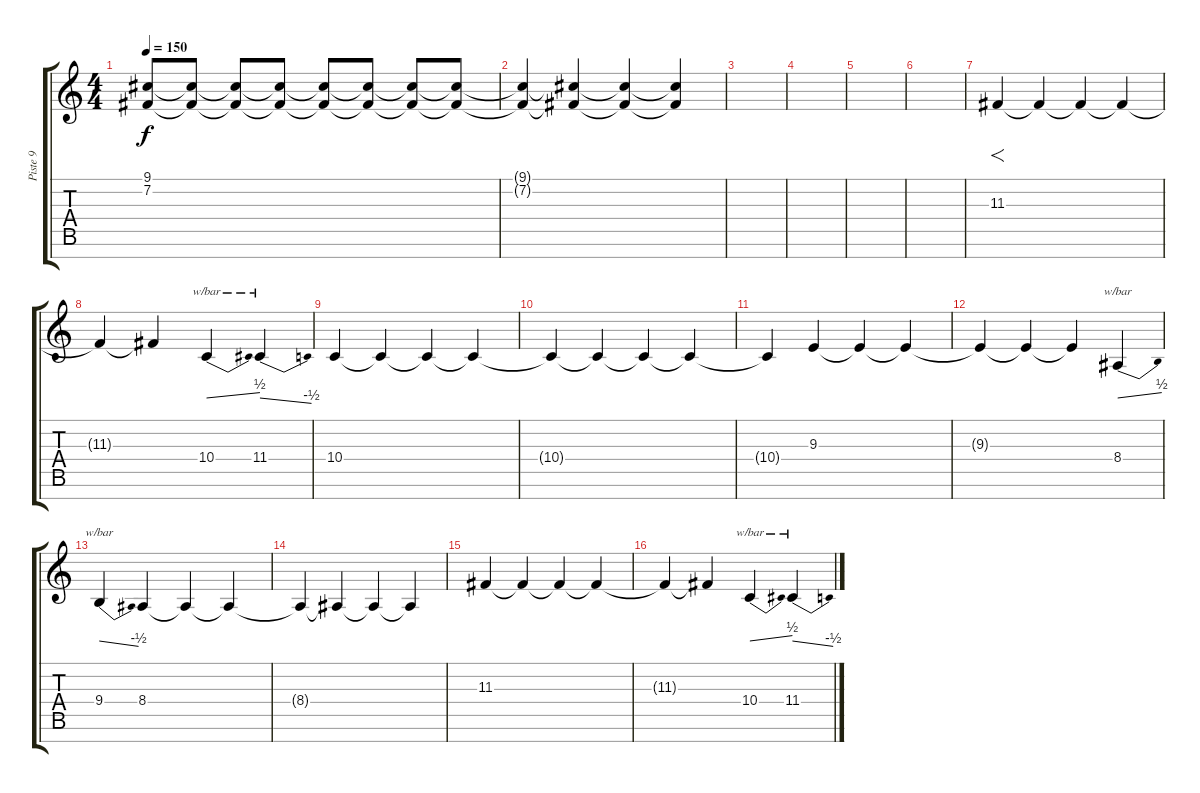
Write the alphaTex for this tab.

\track ("Piste 9" "Piste 9") {instrument pad6metallic}
\staff {score tabs}
\tuning (E4 B3 G3 D3 A2 E2 C2) {hide}
\ts (4 4)
\tempo 150
\clef g2
\ks c
(9.1{t} 7.2{t}).8{dy f} (9.1{t} 7.2{t}).8{volume 6} (9.1{t} 7.2{t}).8 (9.1{t} 7.2{t}).8{volume 5} (9.1{t} 7.2{t}).8 (9.1{t} 7.2{t}).8{volume 4} (9.1{t} 7.2{t}).8 (9.1{t} 7.2{t}).8{volume 3} |
(9.1{t} 7.2{t}).4{volume 2} (9.1{t} 7.2{t}).4 (9.1{t} 7.2{t}).4 (9.1{t} 7.2{t}).4 |
|
|
|
|
11.3.4{f volume 11 instrument fx4atmosphere} 11.3{t}.4 11.3{t}.4 11.3{t}.4 |
11.3{t}.4 11.3{t}.4 10.4.4{tbe (dive default 0 0 60 2)} 11.4.4{tbe (dive default 0 0 60 -2)} |
10.4.4 10.4{t}.4 10.4{t}.4 10.4{t}.4 |
10.4{t}.4 10.4{t}.4 10.4{t}.4 10.4{t}.4 |
10.4{t}.4 9.3.4 9.3{t}.4 9.3{t}.4 |
9.3{t}.4 9.3{t}.4 9.3{t}.4 8.4.4{tbe (dive default 0 0 60 2)} |
9.4.4{tbe (dive default 0 0 60 -2)} 8.4.4 8.4{t}.4 8.4{t}.4 |
8.4{t}.4 8.4{t}.4 8.4{t}.4 8.4{t}.4 |
11.3.4 11.3{t}.4 11.3{t}.4 11.3{t}.4 |
11.3{t}.4 11.3{t}.4 10.4.4{tbe (dive default 0 0 60 2)} 11.4.4{tbe (dive default 0 0 60 -2)}
